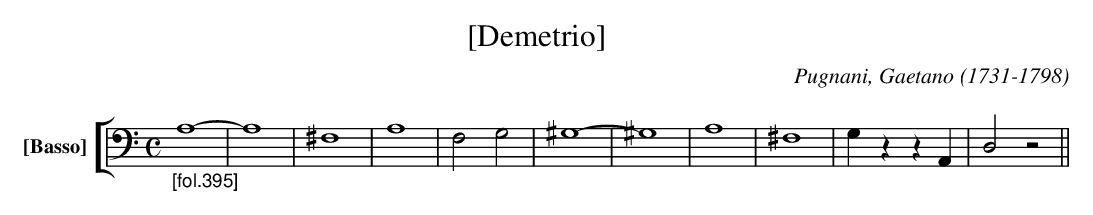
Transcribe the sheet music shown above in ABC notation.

X:1
T:[Demetrio]
C:Pugnani, Gaetano (1731-1798)
M:C
L:1/4
K:C
V: 14 clef=bass name="[Basso]" sname="B."
%%staves [ 14 ]
"_[fol.395]" A,4- | A,4 | ^F,4 | A,4 | F,2 G,2 | ^G,4- | ^G,4 | A,4 | ^F,4 | G,zzA,,| D,2z2 || \
